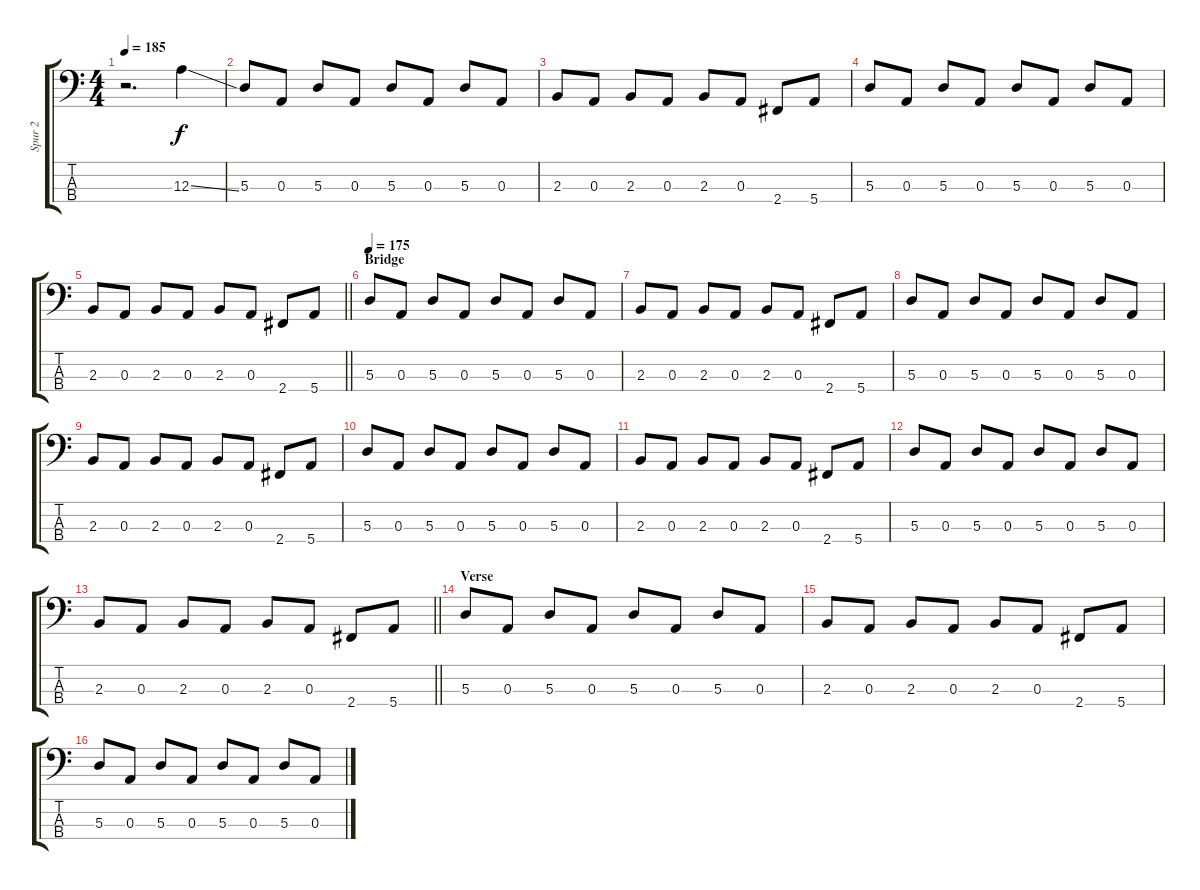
\track ("Spur 2" "Spur 2") {instrument electricbassfinger}
\staff {score tabs}
\tuning (G2 D2 A1 E1) {hide}
\ts (4 4)
\tempo 185
\clef f4
\ks c
r.2{d dy f instrument electricbassfinger} 12.3{ss}.4 |
5.3.8 0.3.8 5.3.8 0.3.8 5.3.8 0.3.8 5.3.8 0.3.8 |
2.3.8 0.3.8 2.3.8 0.3.8 2.3.8 0.3.8 2.4.8 5.4.8 |
5.3.8 0.3.8 5.3.8 0.3.8 5.3.8 0.3.8 5.3.8 0.3.8 |
\barLineRight lightlight
2.3.8 0.3.8 2.3.8 0.3.8 2.3.8 0.3.8 2.4.8 5.4.8 |
\section ("" "Bridge")
\tempo 175
5.3.8 0.3.8 5.3.8 0.3.8 5.3.8 0.3.8 5.3.8 0.3.8 |
2.3.8 0.3.8 2.3.8 0.3.8 2.3.8 0.3.8 2.4.8 5.4.8 |
5.3.8 0.3.8 5.3.8 0.3.8 5.3.8 0.3.8 5.3.8 0.3.8 |
2.3.8 0.3.8 2.3.8 0.3.8 2.3.8 0.3.8 2.4.8 5.4.8 |
5.3.8 0.3.8 5.3.8 0.3.8 5.3.8 0.3.8 5.3.8 0.3.8 |
2.3.8 0.3.8 2.3.8 0.3.8 2.3.8 0.3.8 2.4.8 5.4.8 |
5.3.8 0.3.8 5.3.8 0.3.8 5.3.8 0.3.8 5.3.8 0.3.8 |
\barLineRight lightlight
2.3.8 0.3.8 2.3.8 0.3.8 2.3.8 0.3.8 2.4.8 5.4.8 |
\section ("" "Verse")
5.3.8 0.3.8 5.3.8 0.3.8 5.3.8 0.3.8 5.3.8 0.3.8 |
2.3.8 0.3.8 2.3.8 0.3.8 2.3.8 0.3.8 2.4.8 5.4.8 |
5.3.8 0.3.8 5.3.8 0.3.8 5.3.8 0.3.8 5.3.8 0.3.8
